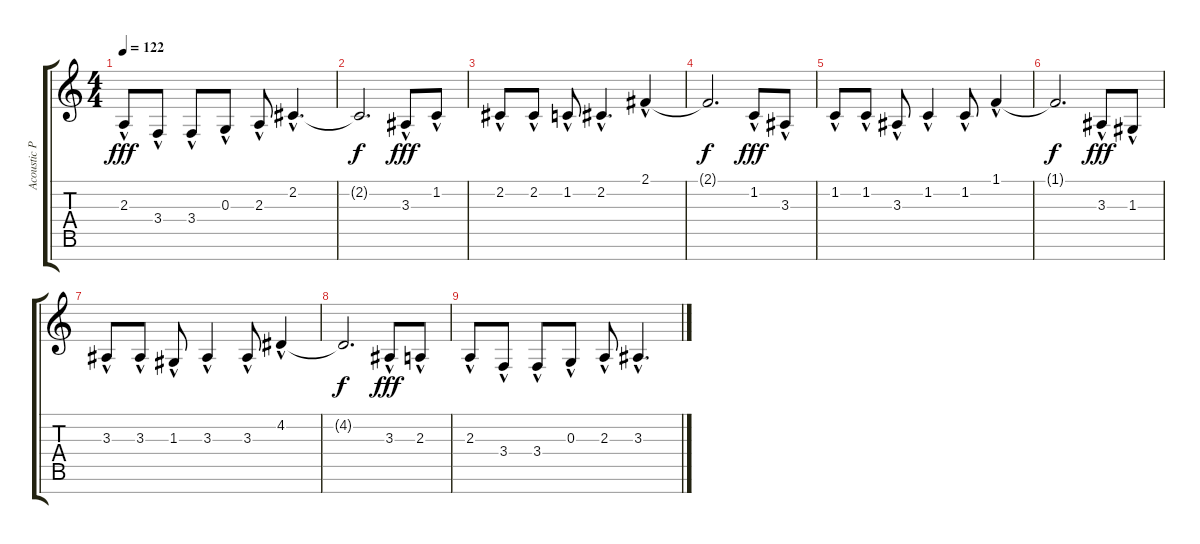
\track ("Acoustic Piano" "Acoustic P") {instrument sopranosax}
\staff {score tabs}
\tuning (E4 B3 G3 D3 A2 E2 B1) {hide}
\ts (4 4)
\tempo 122
\clef g2
\ks c
2.3{hac}.8{dy fff} 3.4{hac}.8 3.4{hac}.8 0.3{hac}.8 2.3{hac}.8 2.2{hac}.4{d} |
2.2{t}.2{d dy f} 3.3{hac}.8{dy fff} 1.2{hac}.8 |
2.2{hac}.8 2.2{hac}.8 1.2{hac}.8 2.2{hac}.4{d} 2.1{hac}.4 |
2.1{t}.2{d dy f} 1.2{hac}.8{dy fff} 3.3{hac}.8 |
1.2{hac}.8 1.2{hac}.8 3.3{hac}.8 1.2{hac}.4 1.2{hac}.8 1.1{hac}.4 |
1.1{t}.2{d dy f} 3.3{hac}.8{dy fff} 1.3{hac}.8 |
3.3{hac}.8 3.3{hac}.8 1.3{hac}.8 3.3{hac}.4 3.3{hac}.8 4.2{hac}.4 |
4.2{t}.2{d dy f} 3.3{hac}.8{dy fff} 2.3{hac}.8 |
2.3{hac}.8 3.4{hac}.8 3.4{hac}.8 0.3{hac}.8 2.3{hac}.8 3.3{hac}.4{d}
